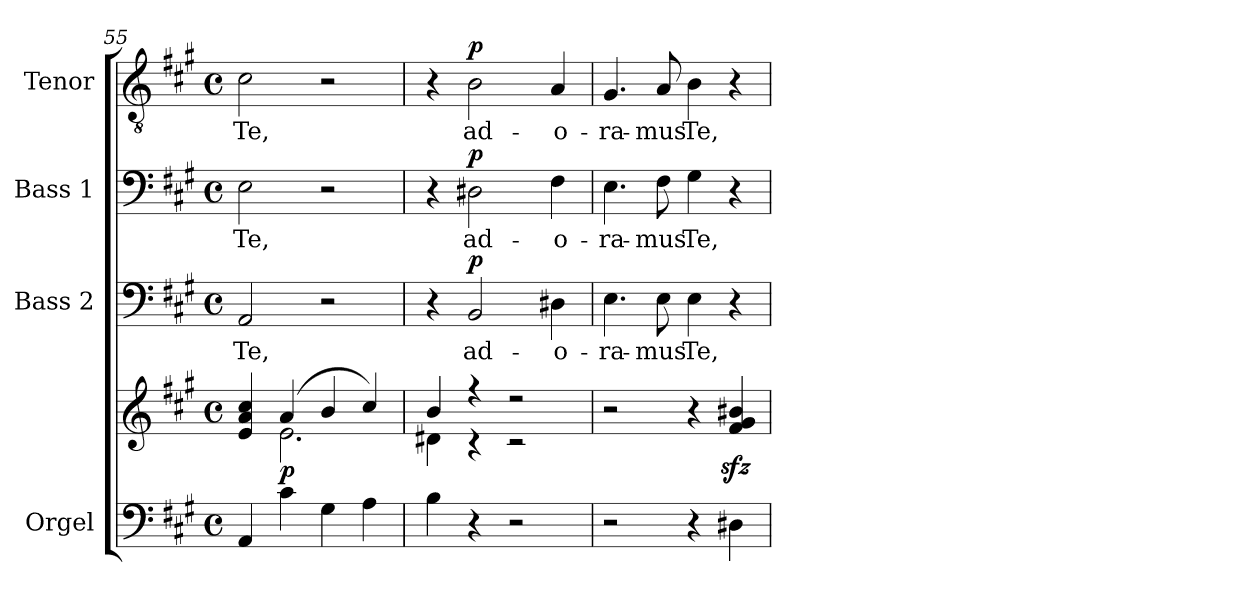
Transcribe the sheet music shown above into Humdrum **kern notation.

**kern	**kern	**dynam	**kern	**text	**dynam	**kern	**text	**dynam	**kern	**text	**dynam
*part4	*part4	*part4	*part3	*part3	*part3	*part2	*part2	*part2	*part1	*part1	*part1
*staff5	*staff4	*staff4/5	*staff3	*staff3	*staff3	*staff2	*staff2	*staff2	*staff1	*staff1	*staff1
*I"Orgel	*	*	*I"Bass 2	*	*	*I"Bass 1	*	*	*I"Tenor	*	*
*I'Org.	*	*	*I'B2.	*	*	*I'B1.	*	*	*I'T.	*	*
*clefF4	*clefG2	*	*clefF4	*	*	*clefF4	*	*	*clefGv2	*	*
*k[f#c#g#]	*k[f#c#g#]	*	*k[f#c#g#]	*	*	*k[f#c#g#]	*	*	*k[f#c#g#]	*	*
*A:	*A:	*	*A:	*	*	*A:	*	*	*A:	*	*
*M4/4	*M4/4	*	*M4/4	*	*	*M4/4	*	*	*M4/4	*	*
*met(c)	*met(c)	*	*met(c)	*	*	*met(c)	*	*	*met(c)	*	*
=55	=55	=55	=55	=55	=55	=55	=55	=55	=55	=55	=55
*	*^	*	*	*	*	*	*	*	*	*	*
!	!	!	!	!	!LO:LY:b	!	!	!LO:LY:b	!	!	!LO:LY:b	!
4AA/	4e/ 4a/ 4cc#/	4ryy	.	2AA/	Te,	.	2E\	Te,	.	2c#\	Te,	.
!	!	!	!LO:DY:b	!	!	!	!	!	!	!	!	!
4c#\	(4a/	2.e\	p	.	.	.	.	.	.	.	.	.
4G#\	4b/	.	.	2r	.	.	2r	.	.	2r	.	.
4A\	4cc#/)	.	.	.	.	.	.	.	.	.	.	.
=56	=56	=56	=56	=56	=56	=56	=56	=56	=56	=56	=56	=56
4B\	4b/	4d#X\	.	4r	.	.	4r	.	.	4r	.	.
!	!	!	!	!	!LO:LY:b	!LO:DY:a	!	!LO:LY:b	!LO:DY:a	!	!LO:LY:b	!LO:DY:a
4r	4r	4r	.	2BB/	ad-	p	2D#X\	ad-	p	2B\	ad-	p
2r	2r	2r	.	.	.	.	.	.	.	.	.	.
!	!	!	!	!	!LO:LY:b	!	!	!LO:LY:b	!	!	!LO:LY:b	!
.	.	.	.	4D#X\	-o-	.	4F#\	-o-	.	4A/	-o-	.
*	*v	*v	*	*	*	*	*	*	*	*	*	*
!!LO:LB:g=z
=57	=57	=57	=57	=57	=57	=57	=57	=57	=57	=57	=57
!	!	!	!	!LO:LY:b	!	!	!LO:LY:b	!	!	!LO:LY:b	!
2r	2r	.	4.E\	-ra-	.	4.E\	-ra-	.	4.G#/	-ra-	.
!	!	!	!	!LO:LY:b	!	!	!LO:LY:b	!	!	!LO:LY:b	!
.	.	.	8E\	-mus	.	8F#\	-mus	.	8A/	-mus	.
!	!	!	!	!LO:LY:b	!	!	!LO:LY:b	!	!	!LO:LY:b	!
4r	4r	.	4E\	Te,	.	4G#\	Te,	.	4B\	Te,	.
4D#X\	4f#/zz< 4g#/zz< 4b#X/zz<	.	4r	.	.	4r	.	.	4r	.	.
=	=	=	=	=	=	=	=	=	=	=	=
*-	*-	*-	*-	*-	*-	*-	*-	*-	*-	*-	*-
